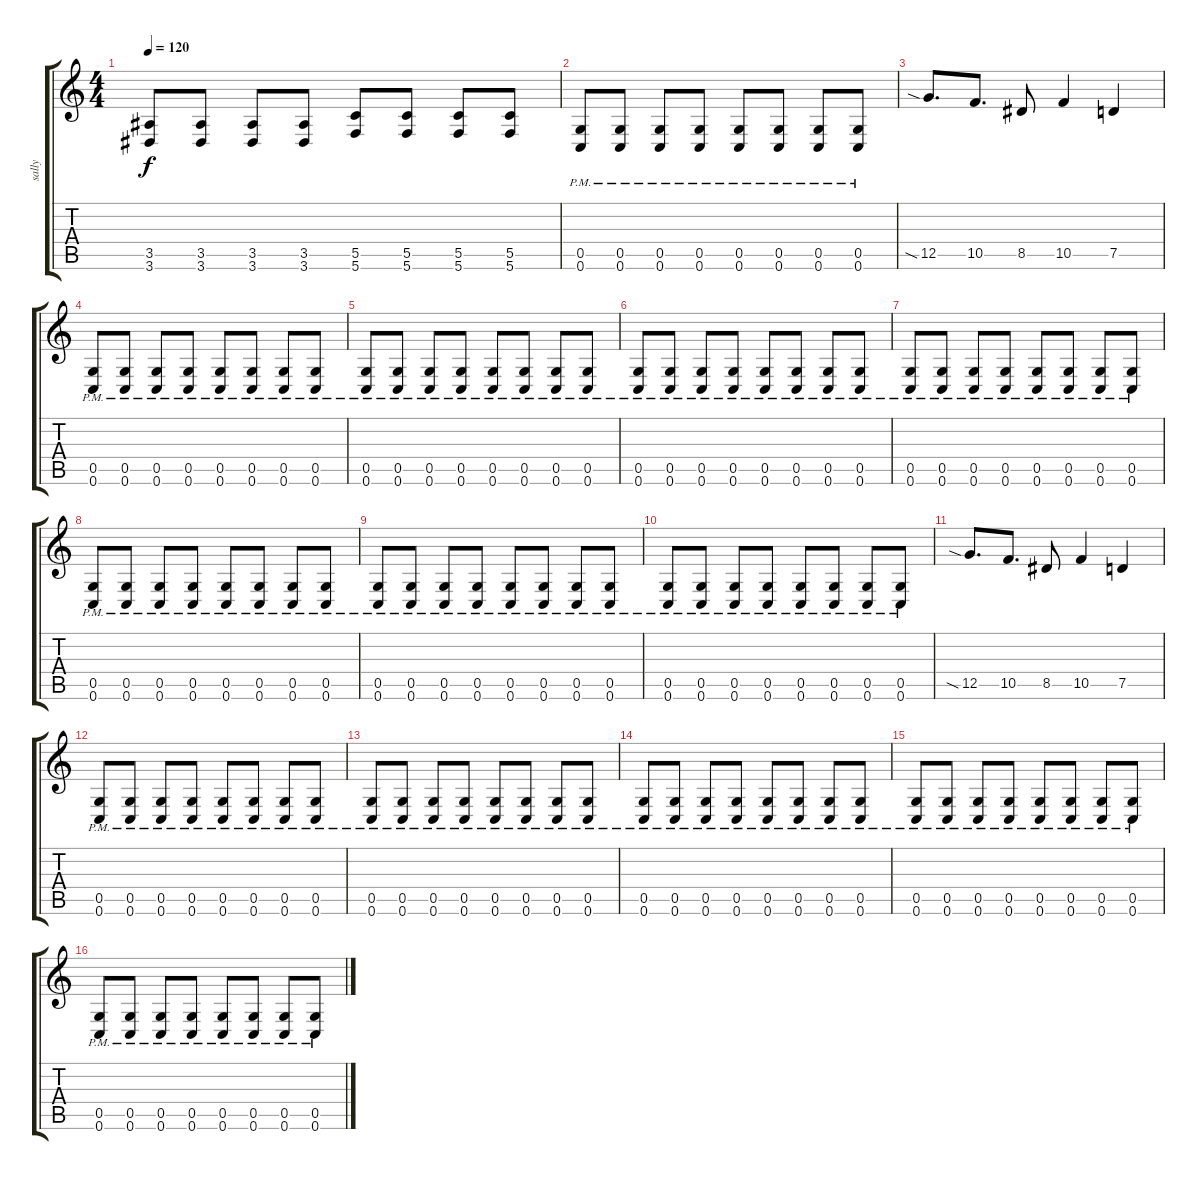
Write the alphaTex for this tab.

\track ("sally" "sally") {instrument distortionguitar}
\staff {score tabs}
\tuning (D4 A3 F3 C3 G2 C2) {hide}
\ts (4 4)
\tempo 120
\clef g2
\ks c
(3.5 3.6).8{dy f} (3.5 3.6).8 (3.5 3.6).8 (3.5 3.6).8 (5.5 5.6).8 (5.5 5.6).8 (5.5 5.6).8 (5.5 5.6).8 |
(0.5{pm} 0.6{pm}).8 (0.5{pm} 0.6{pm}).8 (0.5{pm} 0.6{pm}).8 (0.5{pm} 0.6{pm}).8 (0.5{pm} 0.6{pm}).8 (0.5{pm} 0.6{pm}).8 (0.5{pm} 0.6{pm}).8 (0.5{pm} 0.6{pm}).8 |
12.5{sia}.8{d} 10.5.8{d} 8.5.8 10.5.4 7.5.4 |
(0.5{pm} 0.6{pm}).8 (0.5{pm} 0.6{pm}).8 (0.5{pm} 0.6{pm}).8 (0.5{pm} 0.6{pm}).8 (0.5{pm} 0.6{pm}).8 (0.5{pm} 0.6{pm}).8 (0.5{pm} 0.6{pm}).8 (0.5{pm} 0.6{pm}).8 |
(0.5{pm} 0.6{pm}).8 (0.5{pm} 0.6{pm}).8 (0.5{pm} 0.6{pm}).8 (0.5{pm} 0.6{pm}).8 (0.5{pm} 0.6{pm}).8 (0.5{pm} 0.6{pm}).8 (0.5{pm} 0.6{pm}).8 (0.5{pm} 0.6{pm}).8 |
(0.5{pm} 0.6{pm}).8 (0.5{pm} 0.6{pm}).8 (0.5{pm} 0.6{pm}).8 (0.5{pm} 0.6{pm}).8 (0.5{pm} 0.6{pm}).8 (0.5{pm} 0.6{pm}).8 (0.5{pm} 0.6{pm}).8 (0.5{pm} 0.6{pm}).8 |
(0.5{pm} 0.6{pm}).8 (0.5{pm} 0.6{pm}).8 (0.5{pm} 0.6{pm}).8 (0.5{pm} 0.6{pm}).8 (0.5{pm} 0.6{pm}).8 (0.5{pm} 0.6{pm}).8 (0.5{pm} 0.6{pm}).8 (0.5{pm} 0.6{pm}).8 |
(0.5{pm} 0.6{pm}).8 (0.5{pm} 0.6{pm}).8 (0.5{pm} 0.6{pm}).8 (0.5{pm} 0.6{pm}).8 (0.5{pm} 0.6{pm}).8 (0.5{pm} 0.6{pm}).8 (0.5{pm} 0.6{pm}).8 (0.5{pm} 0.6{pm}).8 |
(0.5{pm} 0.6{pm}).8 (0.5{pm} 0.6{pm}).8 (0.5{pm} 0.6{pm}).8 (0.5{pm} 0.6{pm}).8 (0.5{pm} 0.6{pm}).8 (0.5{pm} 0.6{pm}).8 (0.5{pm} 0.6{pm}).8 (0.5{pm} 0.6{pm}).8 |
(0.5{pm} 0.6{pm}).8 (0.5{pm} 0.6{pm}).8 (0.5{pm} 0.6{pm}).8 (0.5{pm} 0.6{pm}).8 (0.5{pm} 0.6{pm}).8 (0.5{pm} 0.6{pm}).8 (0.5{pm} 0.6{pm}).8 (0.5{pm} 0.6{pm}).8 |
12.5{sia}.8{d} 10.5.8{d} 8.5.8 10.5.4 7.5.4 |
(0.5{pm} 0.6{pm}).8 (0.5{pm} 0.6{pm}).8 (0.5{pm} 0.6{pm}).8 (0.5{pm} 0.6{pm}).8 (0.5{pm} 0.6{pm}).8 (0.5{pm} 0.6{pm}).8 (0.5{pm} 0.6{pm}).8 (0.5{pm} 0.6{pm}).8 |
(0.5{pm} 0.6{pm}).8 (0.5{pm} 0.6{pm}).8 (0.5{pm} 0.6{pm}).8 (0.5{pm} 0.6{pm}).8 (0.5{pm} 0.6{pm}).8 (0.5{pm} 0.6{pm}).8 (0.5{pm} 0.6{pm}).8 (0.5{pm} 0.6{pm}).8 |
(0.5{pm} 0.6{pm}).8 (0.5{pm} 0.6{pm}).8 (0.5{pm} 0.6{pm}).8 (0.5{pm} 0.6{pm}).8 (0.5{pm} 0.6{pm}).8 (0.5{pm} 0.6{pm}).8 (0.5{pm} 0.6{pm}).8 (0.5{pm} 0.6{pm}).8 |
(0.5{pm} 0.6{pm}).8 (0.5{pm} 0.6{pm}).8 (0.5{pm} 0.6{pm}).8 (0.5{pm} 0.6{pm}).8 (0.5{pm} 0.6{pm}).8 (0.5{pm} 0.6{pm}).8 (0.5{pm} 0.6{pm}).8 (0.5{pm} 0.6{pm}).8 |
(0.5{pm} 0.6{pm}).8 (0.5{pm} 0.6{pm}).8 (0.5{pm} 0.6{pm}).8 (0.5{pm} 0.6{pm}).8 (0.5{pm} 0.6{pm}).8 (0.5{pm} 0.6{pm}).8 (0.5{pm} 0.6{pm}).8 (0.5{pm} 0.6{pm}).8
